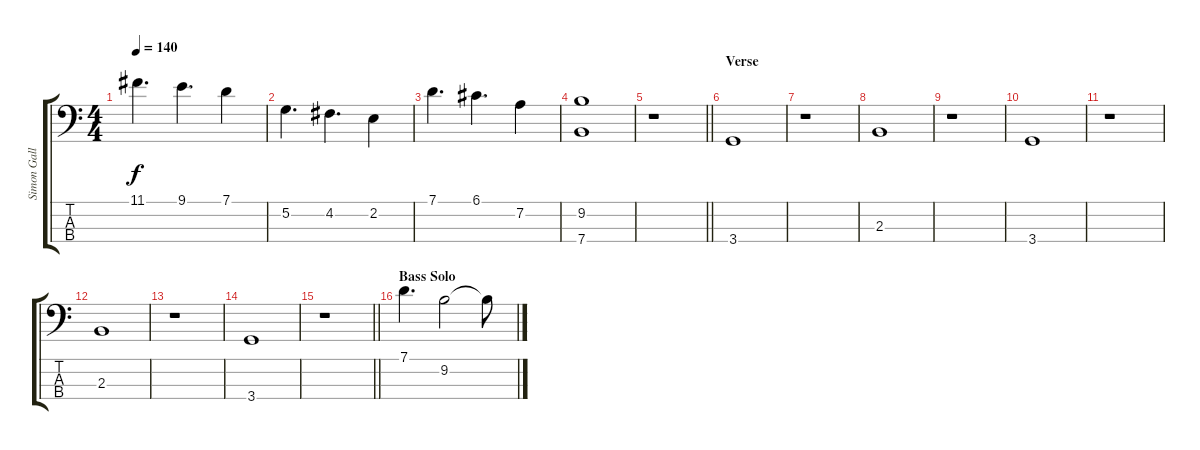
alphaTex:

\track ("Simon Gallup" "Simon Gall") {instrument electricbasspick}
\staff {score tabs}
\tuning (G2 D2 A1 E1) {hide}
\ts (4 4)
\tempo 140
\clef f4
\ks c
11.1.4{d dy f} 9.1.4{d} 7.1.4 |
5.2.4{d} 4.2.4{d} 2.2.4 |
7.1.4{d} 6.1.4{d} 7.2.4 |
(9.2 7.4).1 |
\barLineRight lightlight
r.1 |
\section ("" "Verse")
3.4.1 |
r.1 |
2.3.1 |
r.1 |
3.4.1 |
r.1 |
2.3.1 |
r.1 |
3.4.1 |
\barLineRight lightlight
r.1 |
\section ("" "Bass Solo")
7.1.4{d} 9.2.2 9.2{t}.8
